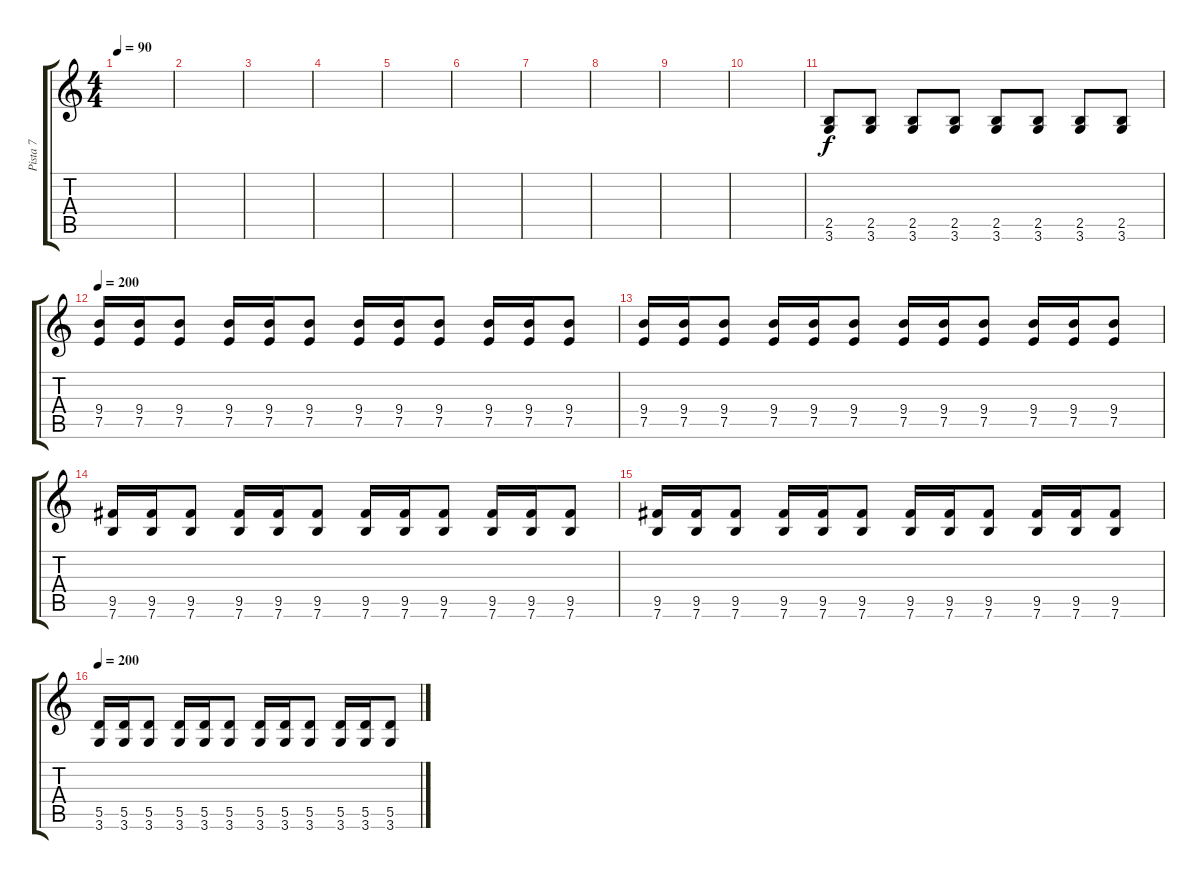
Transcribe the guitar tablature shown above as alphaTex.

\track ("Pista 7" "Pista 7") {instrument acousticguitarnylon}
\staff {score tabs}
\tuning (E4 B3 G3 D3 A2 E2) {hide}
\ts (4 4)
\tempo 90
\clef g2
\ks c
|
|
|
|
|
|
|
|
|
|
(2.5 3.6).8 (2.5 3.6).8 (2.5 3.6).8 (2.5 3.6).8 (2.5 3.6).8 (2.5 3.6).8 (2.5 3.6).8 (2.5 3.6).8 |
\tempo 200
(9.4 7.5).16 (9.4 7.5).16 (9.4 7.5).8 (9.4 7.5).16 (9.4 7.5).16 (9.4 7.5).8 (9.4 7.5).16 (9.4 7.5).16 (9.4 7.5).8 (9.4 7.5).16 (9.4 7.5).16 (9.4 7.5).8 |
(9.4 7.5).16 (9.4 7.5).16 (9.4 7.5).8 (9.4 7.5).16 (9.4 7.5).16 (9.4 7.5).8 (9.4 7.5).16 (9.4 7.5).16 (9.4 7.5).8 (9.4 7.5).16 (9.4 7.5).16 (9.4 7.5).8 |
(9.5 7.6).16 (9.5 7.6).16 (9.5 7.6).8 (9.5 7.6).16 (9.5 7.6).16 (9.5 7.6).8 (9.5 7.6).16 (9.5 7.6).16 (9.5 7.6).8 (9.5 7.6).16 (9.5 7.6).16 (9.5 7.6).8 |
(9.5 7.6).16 (9.5 7.6).16 (9.5 7.6).8 (9.5 7.6).16 (9.5 7.6).16 (9.5 7.6).8 (9.5 7.6).16 (9.5 7.6).16 (9.5 7.6).8 (9.5 7.6).16 (9.5 7.6).16 (9.5 7.6).8 |
\tempo 200
(5.5 3.6).16 (5.5 3.6).16 (5.5 3.6).8 (5.5 3.6).16 (5.5 3.6).16 (5.5 3.6).8 (5.5 3.6).16 (5.5 3.6).16 (5.5 3.6).8 (5.5 3.6).16 (5.5 3.6).16 (5.5 3.6).8
